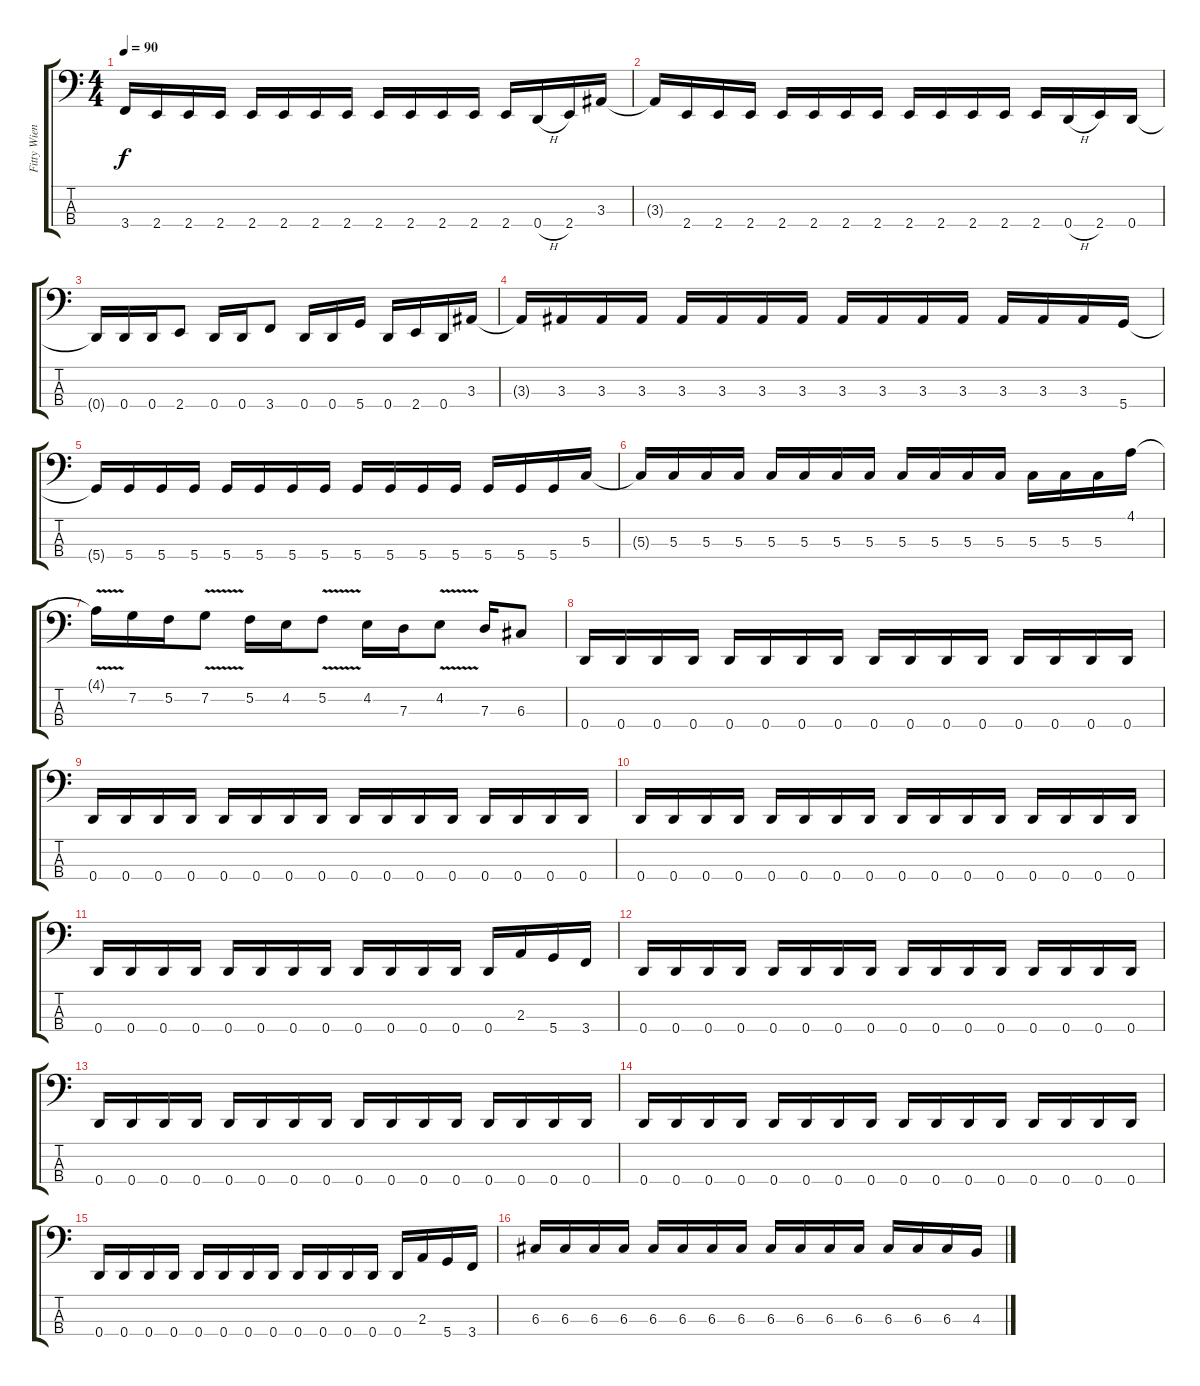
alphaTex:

\track ("Fitty Wienhold" "Fitty Wien") {instrument electricbassfinger}
\staff {score tabs}
\tuning (F2 C2 G1 D1) {hide}
\ts (4 4)
\tempo 90
\clef f4
\ks c
3.4{t}.16{dy f} 2.4.16 2.4.16 2.4.16 2.4.16 2.4.16 2.4.16 2.4.16 2.4.16 2.4.16 2.4.16 2.4.16 2.4.16 0.4{h}.16 2.4.16 3.3.16 |
3.3{t}.16 2.4.16 2.4.16 2.4.16 2.4.16 2.4.16 2.4.16 2.4.16 2.4.16 2.4.16 2.4.16 2.4.16 2.4.16 0.4{h}.16 2.4.16 0.4.16 |
0.4{t}.16 0.4.16 0.4.16 2.4.8 0.4.16 0.4.16 3.4.8 0.4.16 0.4.16 5.4.16 0.4.16 2.4.16 0.4.16 3.3.16 |
3.3{t}.16 3.3.16 3.3.16 3.3.16 3.3.16 3.3.16 3.3.16 3.3.16 3.3.16 3.3.16 3.3.16 3.3.16 3.3.16 3.3.16 3.3.16 5.4.16 |
5.4{t}.16 5.4.16 5.4.16 5.4.16 5.4.16 5.4.16 5.4.16 5.4.16 5.4.16 5.4.16 5.4.16 5.4.16 5.4.16 5.4.16 5.4.16 5.3.16 |
5.3{t}.16 5.3.16 5.3.16 5.3.16 5.3.16 5.3.16 5.3.16 5.3.16 5.3.16 5.3.16 5.3.16 5.3.16 5.3.16 5.3.16 5.3.16 4.1.16 |
4.1{v t}.16 7.2.16 5.2.16 7.2{v}.8 5.2.16 4.2.16 5.2{v}.8 4.2.16 7.3.16 4.2{v}.8 7.3.16 6.3.8 |
0.4.16 0.4.16 0.4.16 0.4.16 0.4.16 0.4.16 0.4.16 0.4.16 0.4.16 0.4.16 0.4.16 0.4.16 0.4.16 0.4.16 0.4.16 0.4.16 |
0.4.16 0.4.16 0.4.16 0.4.16 0.4.16 0.4.16 0.4.16 0.4.16 0.4.16 0.4.16 0.4.16 0.4.16 0.4.16 0.4.16 0.4.16 0.4.16 |
0.4.16 0.4.16 0.4.16 0.4.16 0.4.16 0.4.16 0.4.16 0.4.16 0.4.16 0.4.16 0.4.16 0.4.16 0.4.16 0.4.16 0.4.16 0.4.16 |
0.4.16 0.4.16 0.4.16 0.4.16 0.4.16 0.4.16 0.4.16 0.4.16 0.4.16 0.4.16 0.4.16 0.4.16 0.4.16 2.3.16 5.4.16 3.4.16 |
0.4.16 0.4.16 0.4.16 0.4.16 0.4.16 0.4.16 0.4.16 0.4.16 0.4.16 0.4.16 0.4.16 0.4.16 0.4.16 0.4.16 0.4.16 0.4.16 |
0.4.16 0.4.16 0.4.16 0.4.16 0.4.16 0.4.16 0.4.16 0.4.16 0.4.16 0.4.16 0.4.16 0.4.16 0.4.16 0.4.16 0.4.16 0.4.16 |
0.4.16 0.4.16 0.4.16 0.4.16 0.4.16 0.4.16 0.4.16 0.4.16 0.4.16 0.4.16 0.4.16 0.4.16 0.4.16 0.4.16 0.4.16 0.4.16 |
0.4.16 0.4.16 0.4.16 0.4.16 0.4.16 0.4.16 0.4.16 0.4.16 0.4.16 0.4.16 0.4.16 0.4.16 0.4.16 2.3.16 5.4.16 3.4.16 |
6.3.16 6.3.16 6.3.16 6.3.16 6.3.16 6.3.16 6.3.16 6.3.16 6.3.16 6.3.16 6.3.16 6.3.16 6.3.16 6.3.16 6.3.16 4.3.16
